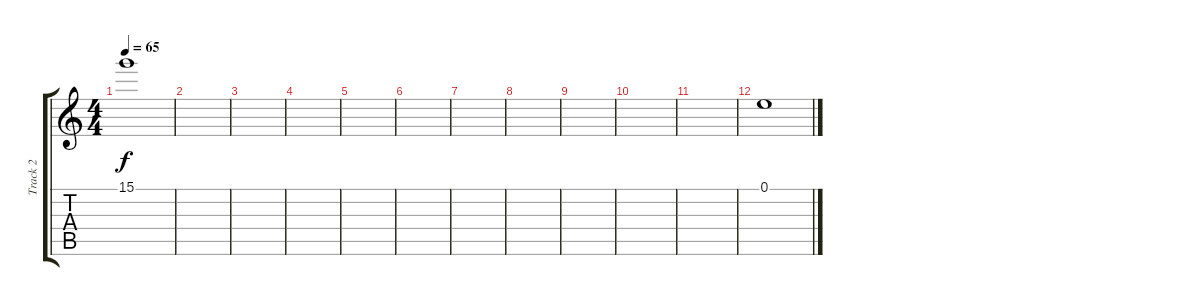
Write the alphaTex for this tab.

\track ("Track 2" "Track 2") {instrument distortionguitar}
\staff {score tabs}
\tuning (E4 B3 G3 D3 A2 E2) {hide}
\ts (4 4)
\tempo 65
\clef g2
\ks c
15.1{t}.1{dy f volume 6} |
|
|
|
|
|
|
|
|
|
|
0.1.1
